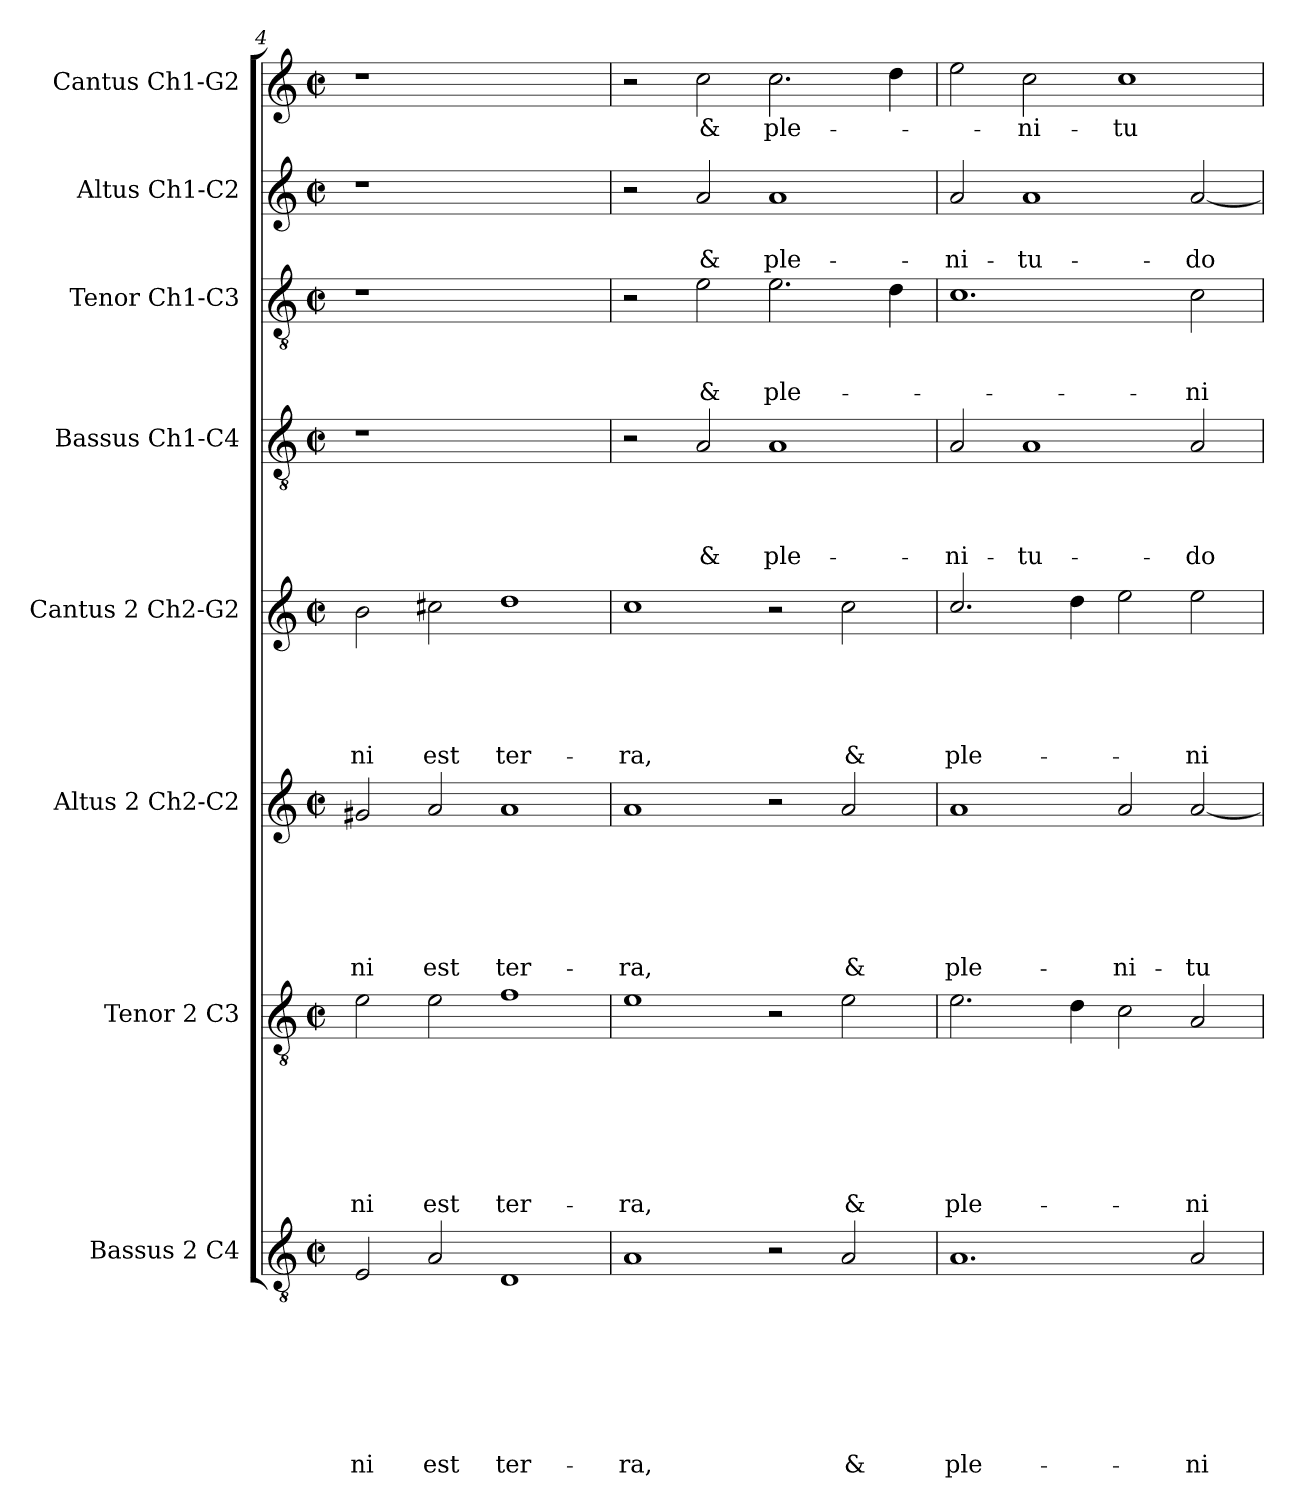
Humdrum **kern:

**kern	**text	**text	**text	**text	**text	**text	**text	**text	**kern	**text	**text	**text	**text	**text	**text	**text	**kern	**text	**text	**text	**text	**text	**text	**kern	**text	**text	**text	**text	**text	**kern	**text	**text	**text	**text	**kern	**text	**text	**text	**kern	**text	**text	**kern	**text
*part8	*part8	*part8	*part8	*part8	*part8	*part8	*part8	*part8	*part7	*part7	*part7	*part7	*part7	*part7	*part7	*part7	*part6	*part6	*part6	*part6	*part6	*part6	*part6	*part5	*part5	*part5	*part5	*part5	*part5	*part4	*part4	*part4	*part4	*part4	*part3	*part3	*part3	*part3	*part2	*part2	*part2	*part1	*part1
*staff8	*staff8	*staff8	*staff8	*staff8	*staff8	*staff8	*staff8	*staff8	*staff7	*staff7	*staff7	*staff7	*staff7	*staff7	*staff7	*staff7	*staff6	*staff6	*staff6	*staff6	*staff6	*staff6	*staff6	*staff5	*staff5	*staff5	*staff5	*staff5	*staff5	*staff4	*staff4	*staff4	*staff4	*staff4	*staff3	*staff3	*staff3	*staff3	*staff2	*staff2	*staff2	*staff1	*staff1
*I"Bassus 2 C4	*	*	*	*	*	*	*	*	*I"Tenor 2 C3	*	*	*	*	*	*	*	*I"Altus 2 Ch2-C2	*	*	*	*	*	*	*I"Cantus 2  Ch2-G2	*	*	*	*	*	*I"Bassus  Ch1-C4	*	*	*	*	*I"Tenor Ch1-C3	*	*	*	*I"Altus  Ch1-C2	*	*	*I"Cantus Ch1-G2	*
*I'B2	*	*	*	*	*	*	*	*	*I'T2	*	*	*	*	*	*	*	*I'A2	*	*	*	*	*	*	*I'C2	*	*	*	*	*	*I'B1	*	*	*	*	*I'T1	*	*	*	*I'A1	*	*	*I'C1	*
*clefGv2	*	*	*	*	*	*	*	*	*clefGv2	*	*	*	*	*	*	*	*clefG2	*	*	*	*	*	*	*clefG2	*	*	*	*	*	*clefGv2	*	*	*	*	*clefGv2	*	*	*	*clefG2	*	*	*clefG2	*
*k[]	*	*	*	*	*	*	*	*	*k[]	*	*	*	*	*	*	*	*k[]	*	*	*	*	*	*	*k[]	*	*	*	*	*	*k[]	*	*	*	*	*k[]	*	*	*	*k[]	*	*	*k[]	*
*C:	*	*	*	*	*	*	*	*	*C:	*	*	*	*	*	*	*	*C:	*	*	*	*	*	*	*C:	*	*	*	*	*	*C:	*	*	*	*	*C:	*	*	*	*C:	*	*	*C:	*
*M2/2	*	*	*	*	*	*	*	*	*M2/2	*	*	*	*	*	*	*	*M2/2	*	*	*	*	*	*	*M2/2	*	*	*	*	*	*M2/2	*	*	*	*	*M2/2	*	*	*	*M2/2	*	*	*M2/2	*
*met(c|)	*	*	*	*	*	*	*	*	*met(c|)	*	*	*	*	*	*	*	*met(c|)	*	*	*	*	*	*	*met(c|)	*	*	*	*	*	*met(c|)	*	*	*	*	*met(c|)	*	*	*	*met(c|)	*	*	*met(c|)	*
=4	=4	=4	=4	=4	=4	=4	=4	=4	=4	=4	=4	=4	=4	=4	=4	=4	=4	=4	=4	=4	=4	=4	=4	=4	=4	=4	=4	=4	=4	=4	=4	=4	=4	=4	=4	=4	=4	=4	=4	=4	=4	=4	=4
!	!	!	!	!	!	!	!	!LO:LY:b	!	!	!	!	!	!	!	!LO:LY:b	!	!	!	!	!	!	!LO:LY:b	!	!	!	!	!	!LO:LY:b	!	!	!	!	!	!	!	!	!	!	!	!	!	!
2E/	.	.	.	.	.	.	.	-ni	2e\	.	.	.	.	.	.	-ni	2g#X/	.	.	.	.	.	-ni	2b\	.	.	.	.	-ni	1r	.	.	.	.	1r	.	.	.	1r	.	.	1r	.
!	!	!	!	!	!	!	!	!LO:LY:b	!	!	!	!	!	!	!	!LO:LY:b	!	!	!	!	!	!	!LO:LY:b	!	!	!	!	!	!LO:LY:b	!	!	!	!	!	!	!	!	!	!	!	!	!	!
2A/	.	.	.	.	.	.	.	est	2e\	.	.	.	.	.	.	est	2a/	.	.	.	.	.	est	2cc#X\	.	.	.	.	est	.	.	.	.	.	.	.	.	.	.	.	.	.	.
!	!	!	!	!	!	!	!	!LO:LY:b	!	!	!	!	!	!	!	!LO:LY:b	!	!	!	!	!	!	!LO:LY:b	!	!	!	!	!	!LO:LY:b	!	!	!	!	!	!	!	!	!	!	!	!	!	!
1D	.	.	.	.	.	.	.	ter-	1f	.	.	.	.	.	.	ter-	1a	.	.	.	.	.	ter-	1dd	.	.	.	.	ter-	1ryy	.	.	.	.	1ryy	.	.	.	1ryy	.	.	1ryy	.
=5	=5	=5	=5	=5	=5	=5	=5	=5	=5	=5	=5	=5	=5	=5	=5	=5	=5	=5	=5	=5	=5	=5	=5	=5	=5	=5	=5	=5	=5	=5	=5	=5	=5	=5	=5	=5	=5	=5	=5	=5	=5	=5	=5
!	!	!	!	!	!	!	!	!LO:LY:b	!	!	!	!	!	!	!	!LO:LY:b	!	!	!	!	!	!	!LO:LY:b	!	!	!	!	!	!LO:LY:b	!	!	!	!	!	!	!	!	!	!	!	!	!	!
1A	.	.	.	.	.	.	.	-ra,	1e	.	.	.	.	.	.	-ra,	1a	.	.	.	.	.	-ra,	1cc	.	.	.	.	-ra,	2r	.	.	.	.	2r	.	.	.	2r	.	.	2r	.
!	!	!	!	!	!	!	!	!	!	!	!	!	!	!	!	!	!	!	!	!	!	!	!	!	!	!	!	!	!	!	!	!	!	!LO:LY:b	!	!	!	!LO:LY:b	!	!	!LO:LY:b	!	!LO:LY:b
.	.	.	.	.	.	.	.	.	.	.	.	.	.	.	.	.	.	.	.	.	.	.	.	.	.	.	.	.	.	2A/	.	.	.	&	2e\	.	.	&	2a/	.	&	2cc\	&
!	!	!	!	!	!	!	!	!	!	!	!	!	!	!	!	!	!	!	!	!	!	!	!	!	!	!	!	!	!	!	!	!	!	!LO:LY:b	!	!	!	!LO:LY:b	!	!	!LO:LY:b	!	!LO:LY:b
2r	.	.	.	.	.	.	.	.	2r	.	.	.	.	.	.	.	2r	.	.	.	.	.	.	2r	.	.	.	.	.	1A	.	.	.	ple-	2.e\	.	.	ple-	1a	.	ple-	2.cc\	ple-
!	!	!	!	!	!	!	!	!LO:LY:b	!	!	!	!	!	!	!	!LO:LY:b	!	!	!	!	!	!	!LO:LY:b	!	!	!	!	!	!LO:LY:b	!	!	!	!	!	!	!	!	!	!	!	!	!	!
2A/	.	.	.	.	.	.	.	&	2e\	.	.	.	.	.	.	&	2a/	.	.	.	.	.	&	2cc\	.	.	.	.	&	.	.	.	.	.	.	.	.	.	.	.	.	.	.
.	.	.	.	.	.	.	.	.	.	.	.	.	.	.	.	.	.	.	.	.	.	.	.	.	.	.	.	.	.	.	.	.	.	.	4d\	.	.	.	.	.	.	4dd\	.
=6	=6	=6	=6	=6	=6	=6	=6	=6	=6	=6	=6	=6	=6	=6	=6	=6	=6	=6	=6	=6	=6	=6	=6	=6	=6	=6	=6	=6	=6	=6	=6	=6	=6	=6	=6	=6	=6	=6	=6	=6	=6	=6	=6
!	!	!	!	!	!	!	!	!LO:LY:b	!	!	!	!	!	!	!	!LO:LY:b	!	!	!	!	!	!	!LO:LY:b	!	!	!	!	!	!LO:LY:b	!	!	!	!	!LO:LY:b	!	!	!	!	!	!	!LO:LY:b	!	!
1.A	.	.	.	.	.	.	.	ple-	2.e\	.	.	.	.	.	.	ple-	1a	.	.	.	.	.	ple-	2.cc/	.	.	.	.	ple-	2A/	.	.	.	-ni-	1.c	.	.	.	2a/	.	-ni-	2ee\	.
!	!	!	!	!	!	!	!	!	!	!	!	!	!	!	!	!	!	!	!	!	!	!	!	!	!	!	!	!	!	!	!	!	!	!LO:LY:b	!	!	!	!	!	!	!LO:LY:b	!	!LO:LY:b
.	.	.	.	.	.	.	.	.	.	.	.	.	.	.	.	.	.	.	.	.	.	.	.	.	.	.	.	.	.	1A	.	.	.	-tu-	.	.	.	.	1a	.	-tu-	2cc\	-ni-
.	.	.	.	.	.	.	.	.	4d\	.	.	.	.	.	.	.	.	.	.	.	.	.	.	4dd\	.	.	.	.	.	.	.	.	.	.	.	.	.	.	.	.	.	.	.
!	!	!	!	!	!	!	!	!	!	!	!	!	!	!	!	!	!	!	!	!	!	!	!LO:LY:b	!	!	!	!	!	!	!	!	!	!	!	!	!	!	!	!	!	!	!	!LO:LY:b
.	.	.	.	.	.	.	.	.	2c\	.	.	.	.	.	.	.	2a/	.	.	.	.	.	-ni-	2ee\	.	.	.	.	.	.	.	.	.	.	.	.	.	.	.	.	.	1cc	-tu-
!	!	!	!	!	!	!	!	!LO:LY:b	!	!	!	!	!	!	!	!LO:LY:b	!	!	!	!	!	!	!LO:LY:b	!	!	!	!	!	!LO:LY:b	!	!	!	!	!LO:LY:b	!	!	!	!LO:LY:b	!	!	!LO:LY:b	!	!
2A/	.	.	.	.	.	.	.	-ni-	2A/	.	.	.	.	.	.	-ni-	[2a/	.	.	.	.	.	-tu-	2ee\	.	.	.	.	-ni-	2A/	.	.	.	-do	2c\	.	.	-ni-	[2a/	.	-do	.	.
=	=	=	=	=	=	=	=	=	=	=	=	=	=	=	=	=	=	=	=	=	=	=	=	=	=	=	=	=	=	=	=	=	=	=	=	=	=	=	=	=	=	=	=
*-	*-	*-	*-	*-	*-	*-	*-	*-	*-	*-	*-	*-	*-	*-	*-	*-	*-	*-	*-	*-	*-	*-	*-	*-	*-	*-	*-	*-	*-	*-	*-	*-	*-	*-	*-	*-	*-	*-	*-	*-	*-	*-	*-
